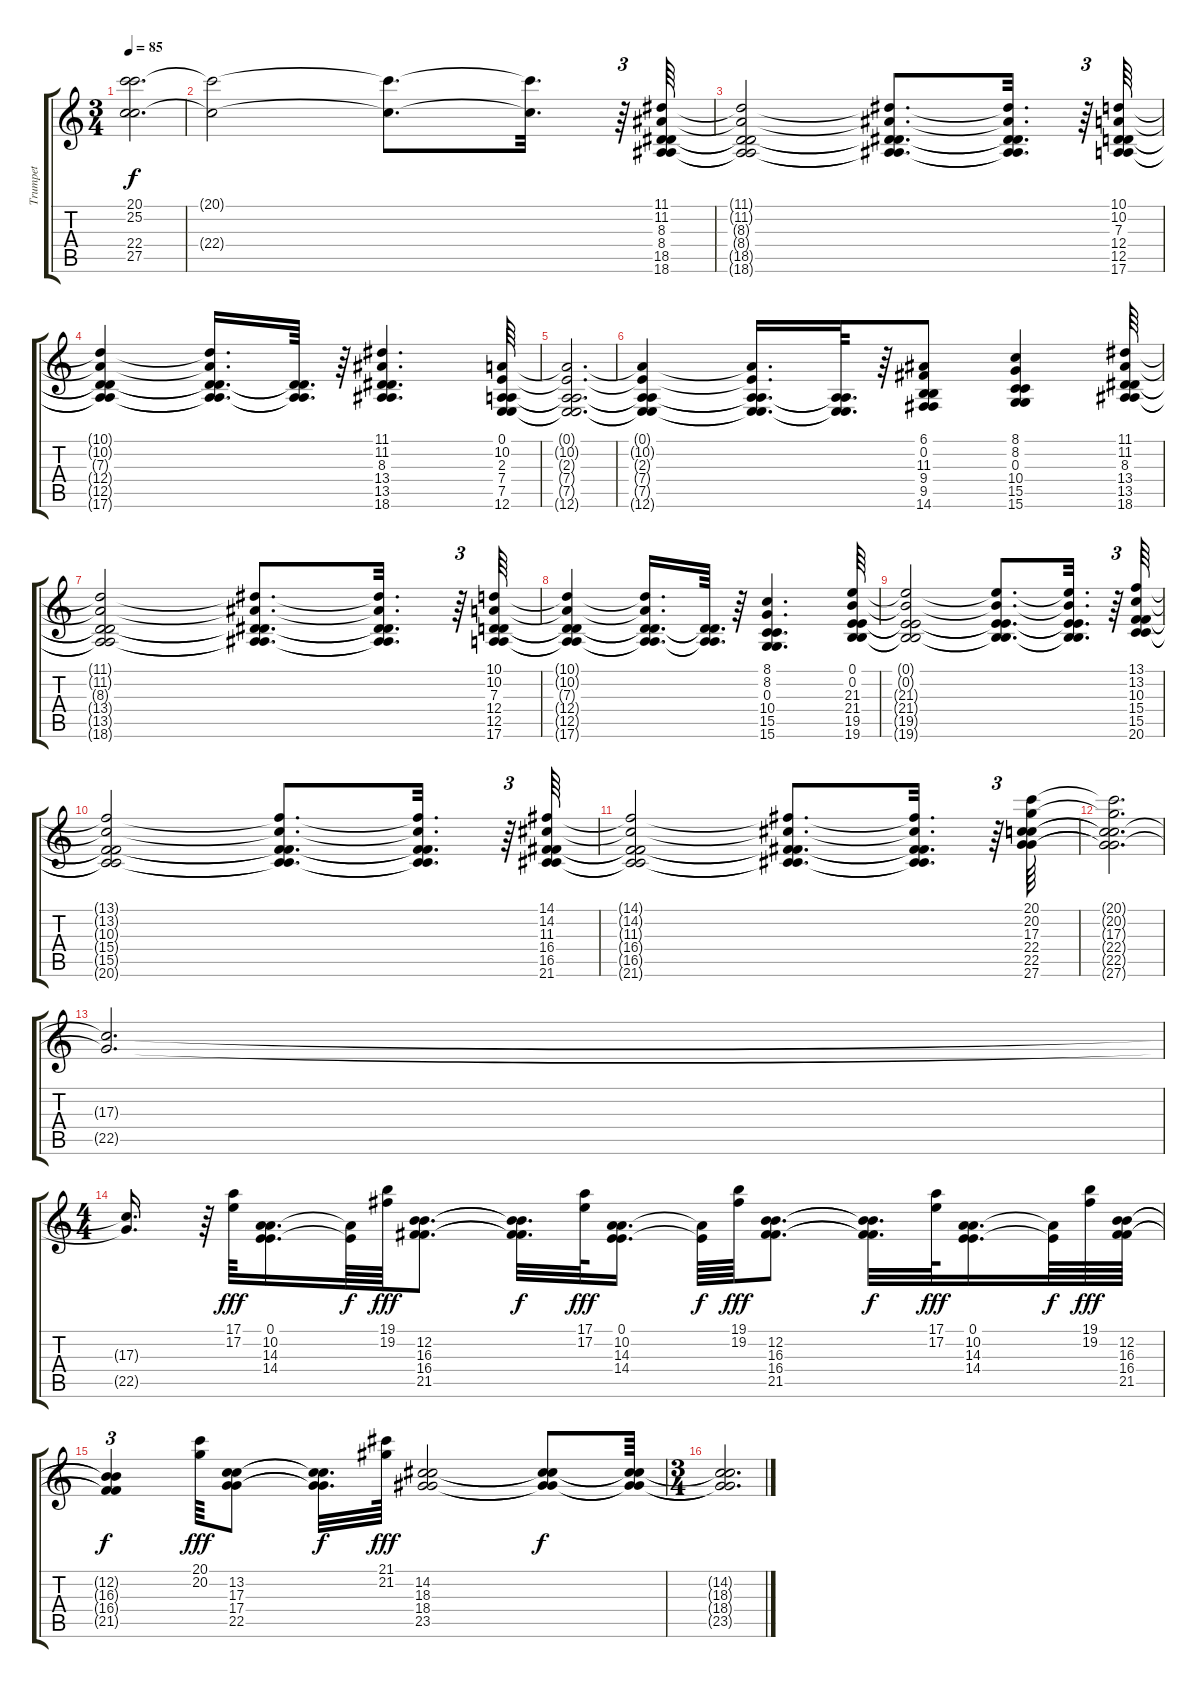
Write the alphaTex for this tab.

\track ("Trumpet" "Trumpet") {instrument trumpet}
\staff {score tabs}
\tuning (E4 B3 G3 D3 A2 E2) {hide}
\ts (3 4)
\tempo 85
\clef g2
\ks c
(20.1{t} 25.2{t} 22.4{t} 27.5{t}).2{d dy f} |
(20.1{t} 22.4{t}).2 (20.1{t} 22.4{t}).8{d} (20.1{t} 22.4{t}).32{d} r.64{tu (3 2)} (11.1 11.2 8.3 8.4 18.5 18.6).64 |
(11.1{t} 11.2{t} 8.3{t} 8.4{t} 18.5{t} 18.6{t}).2 (11.1{t} 11.2{t} 8.3{t} 8.4{t} 18.5{t} 18.6{t}).8{d} (11.1{t} 11.2{t} 8.3{t} 8.4{t} 18.5{t} 18.6{t}).32{d} r.64{tu (3 2)} (10.1 10.2 7.3 12.4 12.5 17.6).64 |
(10.1{t} 10.2{t} 7.3{t} 12.4{t} 12.5{t} 17.6{t}).4 (10.1{t} 10.2{t} 7.3{t} 12.4{t} 12.5{t} 17.6{t}).16{d} (7.3{t} 12.4{t} 12.5{t} 17.6{t}).64{d} r.64 (11.1 11.2 8.3 13.4 13.5 18.6).4{d} (0.1 10.2 2.3 7.4 7.5 12.6).64 |
(0.1{t} 10.2{t} 2.3{t} 7.4{t} 7.5{t} 12.6{t}).2{d} |
(0.1{t} 10.2{t} 2.3{t} 7.4{t} 7.5{t} 12.6{t}).4 (0.1{t} 10.2{t} 2.3{t} 7.4{t} 7.5{t} 12.6{t}).16{d} (2.3{t} 7.4{t} 7.5{t} 12.6{t}).64{d} r.64 (6.1 0.2 11.3 9.4 9.5 14.6).8 (8.1 8.2 0.3 10.4 15.5 15.6).4 (11.1 11.2 8.3 13.4 13.5 18.6).64 |
(11.1{t} 11.2{t} 8.3{t} 13.4{t} 13.5{t} 18.6{t}).2 (11.1{t} 11.2{t} 8.3{t} 13.4{t} 13.5{t} 18.6{t}).8{d} (11.1{t} 11.2{t} 8.3{t} 13.4{t} 13.5{t} 18.6{t}).32{d} r.64{tu (3 2)} (10.1 10.2 7.3 12.4 12.5 17.6).64 |
(10.1{t} 10.2{t} 7.3{t} 12.4{t} 12.5{t} 17.6{t}).4 (10.1{t} 10.2{t} 7.3{t} 12.4{t} 12.5{t} 17.6{t}).16{d} (7.3{t} 12.4{t} 12.5{t} 17.6{t}).64{d} r.64 (8.1 8.2 0.3 10.4 15.5 15.6).4{d} (0.1 0.2 21.3 21.4 19.5 19.6).64 |
(0.1{t} 0.2{t} 21.3{t} 21.4{t} 19.5{t} 19.6{t}).2 (0.1{t} 0.2{t} 21.3{t} 21.4{t} 19.5{t} 19.6{t}).8{d} (0.1{t} 0.2{t} 21.3{t} 21.4{t} 19.5{t} 19.6{t}).32{d} r.64{tu (3 2)} (13.1 13.2 10.3 15.4 15.5 20.6).64 |
(13.1{t} 13.2{t} 10.3{t} 15.4{t} 15.5{t} 20.6{t}).2 (13.1{t} 13.2{t} 10.3{t} 15.4{t} 15.5{t} 20.6{t}).8{d} (13.1{t} 13.2{t} 10.3{t} 15.4{t} 15.5{t} 20.6{t}).32{d} r.64{tu (3 2)} (14.1 14.2 11.3 16.4 16.5 21.6).64 |
(14.1{t} 14.2{t} 11.3{t} 16.4{t} 16.5{t} 21.6{t}).2 (14.1{t} 14.2{t} 11.3{t} 16.4{t} 16.5{t} 21.6{t}).8{d} (14.1{t} 14.2{t} 11.3{t} 16.4{t} 16.5{t} 21.6{t}).32{d} r.64{tu (3 2)} (20.1 20.2 17.3 22.4 22.5 27.6).64 |
(20.1{t} 20.2{t} 17.3{t} 22.4{t} 22.5{t} 27.6{t}).2{d} |
(17.3{t} 22.5{t}).2{d} |
\ts (4 4)
(17.3{t} 22.5{t}).16{d} r.64{tu (3 2)} (17.1 17.2).64{dy fff} (0.1 10.2 14.3 14.4).16{d} (0.1{t} 10.2{t}).64{dy f} (19.1 19.2).64{dy fff volume 10} (12.2 16.3 16.4 21.5).8{d volume 10} (12.2{t} 16.3{t} 16.4{t} 21.5{t}).32{d dy f} (17.1 17.2).64{dy fff volume 16} (0.1 10.2 14.3 14.4).16{d volume 16} (0.1{t} 10.2{t}).64{dy f} (19.1 19.2).64{dy fff volume 10} (12.2 16.3 16.4 21.5).8{d volume 10} (12.2{t} 16.3{t} 16.4{t} 21.5{t}).32{d dy f} (17.1 17.2).64{dy fff volume 16} (0.1 10.2 14.3 14.4).16{d volume 16} (0.1{t} 10.2{t}).64{dy f} (19.1 19.2).64{dy fff volume 10} (12.2 16.3 16.4 21.5).64{volume 10} |
(12.2{t} 16.3{t} 16.4{t} 21.5{t}).4{tu (3 2) dy f} (20.1 20.2).64{dy fff volume 10} (13.2 17.3 17.4 22.5).8{volume 10} (13.2{t} 17.3{t} 17.4{t} 22.5{t}).32{d dy f} (21.1 21.2).64{dy fff volume 11} (14.2 18.3 18.4 23.5).2{volume 11} (14.2{t} 18.3{t} 18.4{t} 23.5{t}).8{dy f} (14.2{t} 18.3{t} 18.4{t} 23.5{t}).64 |
\ts (3 4)
(14.2{t} 18.3{t} 18.4{t} 23.5{t}).2{d}
